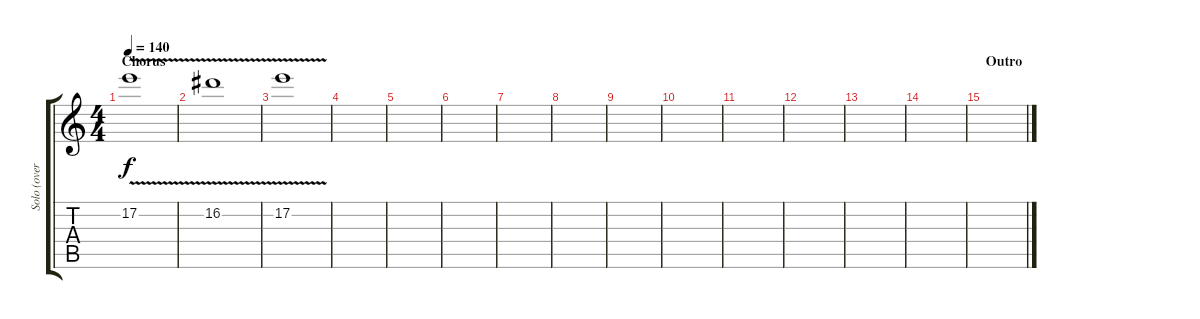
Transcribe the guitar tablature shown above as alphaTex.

\track ("Solo (overdub)" "Solo (over") {instrument electricguitarclean}
\staff {score tabs}
\tuning (E4 B3 G3 D3 A2 E2) {hide}
\ts (4 4)
\section ("" "Chorus")
\tempo 140
\clef g2
\ks c
17.2{v}.1{dy f} |
16.2{v}.1 |
17.2{v}.1 |
|
|
|
|
|
|
|
|
|
|
|
\section ("" "Outro")
